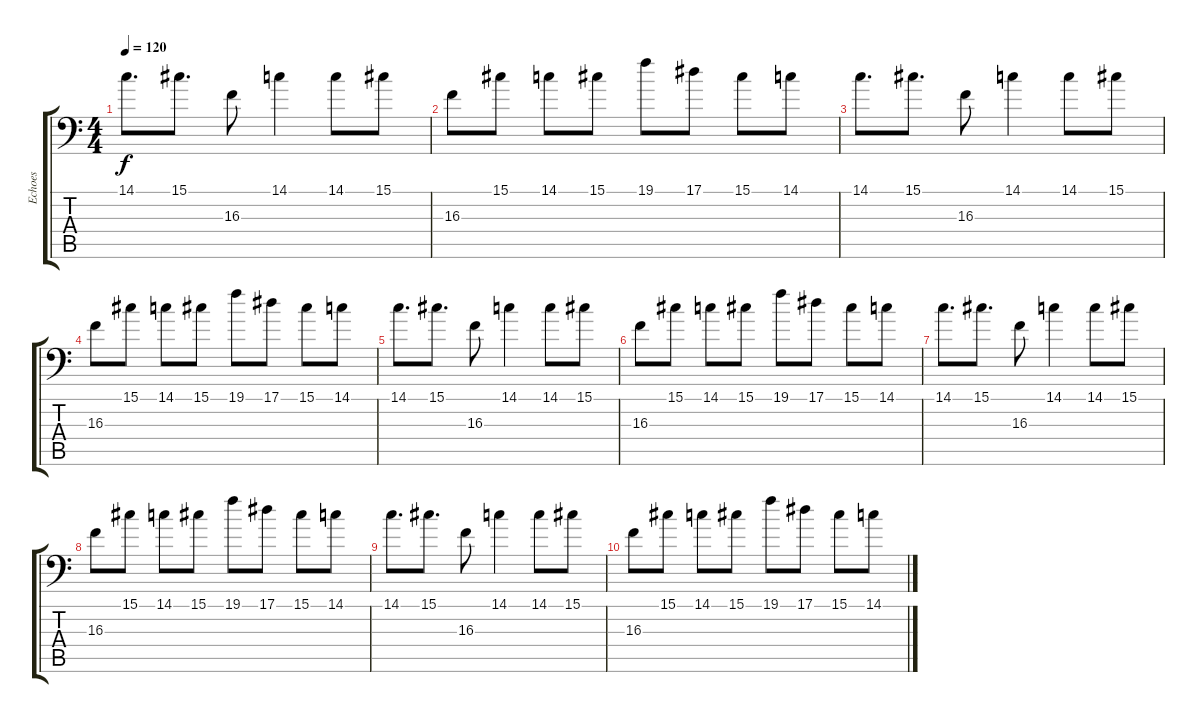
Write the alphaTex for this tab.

\track ("Echoes" "Echoes") {instrument fx7echoes}
\staff {score tabs}
\tuning (Bb3 F3 Db3 Ab2 Eb2 F1) {hide}
\ts (4 4)
\tempo 120
\clef f4
\ks c
14.1.8{d dy f} 15.1.8{d} 16.3.8 14.1.4 14.1.8 15.1.8 |
16.3.8 15.1.8 14.1.8 15.1.8 19.1.8 17.1.8 15.1.8 14.1.8 |
14.1.8{d} 15.1.8{d} 16.3.8 14.1.4 14.1.8 15.1.8 |
16.3.8 15.1.8 14.1.8 15.1.8 19.1.8 17.1.8 15.1.8 14.1.8 |
14.1.8{d} 15.1.8{d} 16.3.8 14.1.4 14.1.8 15.1.8 |
16.3.8 15.1.8 14.1.8 15.1.8 19.1.8 17.1.8 15.1.8 14.1.8 |
14.1.8{d} 15.1.8{d} 16.3.8 14.1.4 14.1.8 15.1.8 |
16.3.8 15.1.8 14.1.8 15.1.8 19.1.8 17.1.8 15.1.8 14.1.8 |
14.1.8{d} 15.1.8{d} 16.3.8 14.1.4 14.1.8 15.1.8 |
16.3.8 15.1.8 14.1.8 15.1.8 19.1.8 17.1.8 15.1.8 14.1.8
